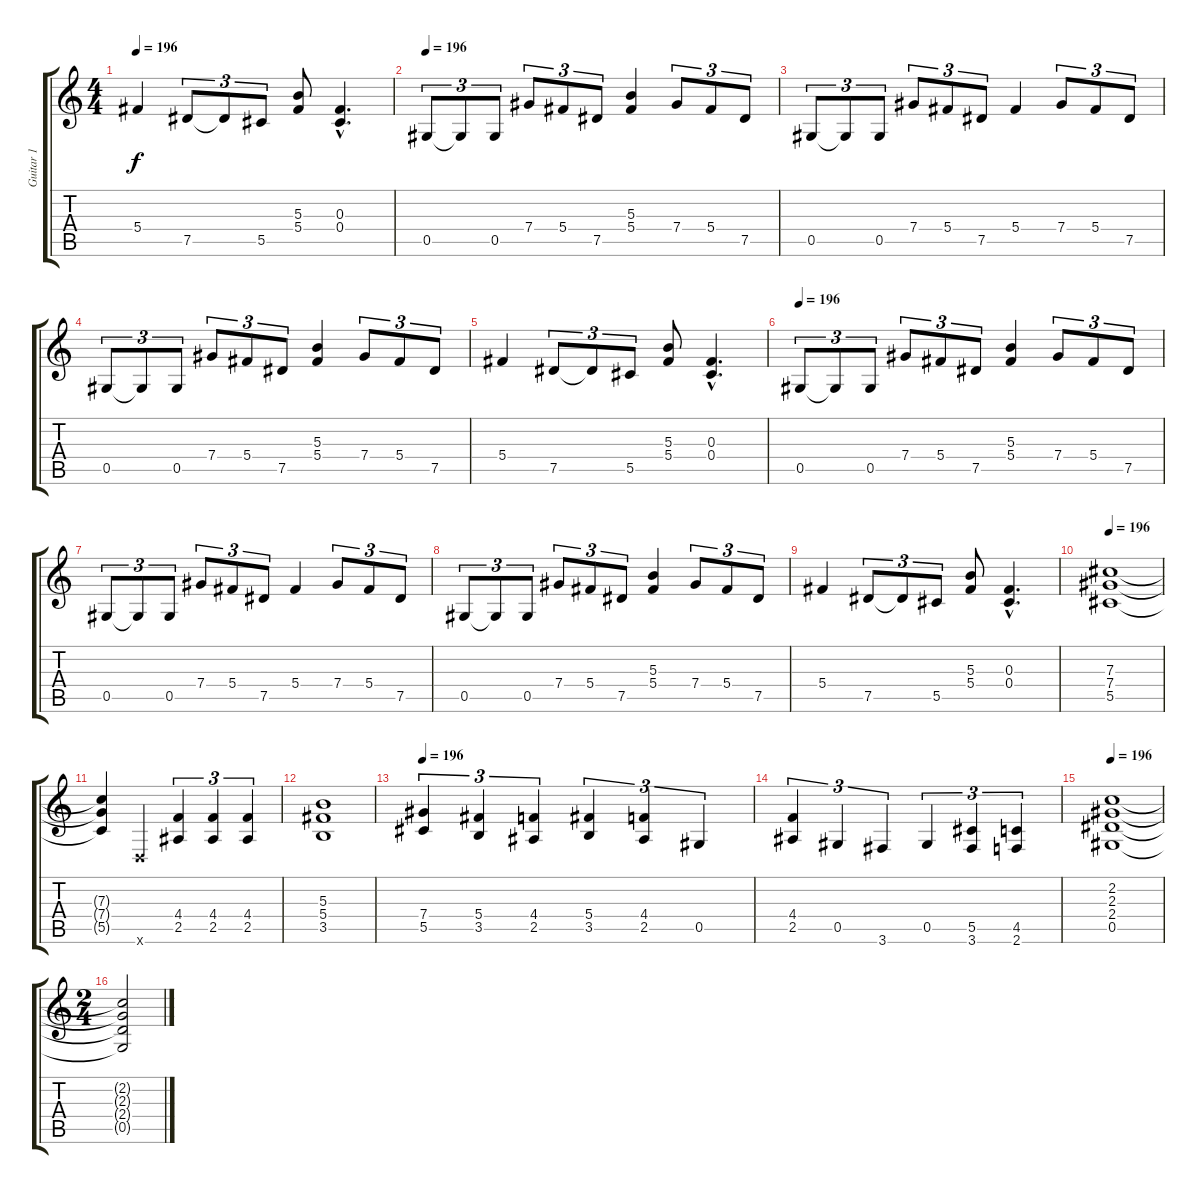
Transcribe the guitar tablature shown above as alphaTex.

\track ("Guitar 1" "Guitar 1") {instrument distortionguitar}
\staff {score tabs}
\tuning (Eb4 Bb3 Gb3 Db3 Ab2 Eb2) {hide}
\ts (4 4)
\tempo 196
\clef g2
\ks c
5.4.4{dy f} 7.5.8{tu (3 2)} 7.5{t}.8{tu (3 2)} 5.5.8{tu (3 2)} (5.3 5.4).8 (0.3{hac} 0.4{hac}).4{d} |
\tempo 196
0.5.8{tu (3 2)} 0.5{t}.8{tu (3 2)} 0.5.8{tu (3 2)} 7.4.8{tu (3 2)} 5.4.8{tu (3 2)} 7.5.8{tu (3 2)} (5.3 5.4).4 7.4.8{tu (3 2)} 5.4.8{tu (3 2)} 7.5.8{tu (3 2)} |
0.5.8{tu (3 2)} 0.5{t}.8{tu (3 2)} 0.5.8{tu (3 2)} 7.4.8{tu (3 2)} 5.4.8{tu (3 2)} 7.5.8{tu (3 2)} 5.4.4 7.4.8{tu (3 2)} 5.4.8{tu (3 2)} 7.5.8{tu (3 2)} |
0.5.8{tu (3 2)} 0.5{t}.8{tu (3 2)} 0.5.8{tu (3 2)} 7.4.8{tu (3 2)} 5.4.8{tu (3 2)} 7.5.8{tu (3 2)} (5.3 5.4).4 7.4.8{tu (3 2)} 5.4.8{tu (3 2)} 7.5.8{tu (3 2)} |
5.4.4 7.5.8{tu (3 2)} 7.5{t}.8{tu (3 2)} 5.5.8{tu (3 2)} (5.3 5.4).8 (0.3{hac} 0.4{hac}).4{d} |
\tempo 196
0.5.8{tu (3 2)} 0.5{t}.8{tu (3 2)} 0.5.8{tu (3 2)} 7.4.8{tu (3 2)} 5.4.8{tu (3 2)} 7.5.8{tu (3 2)} (5.3 5.4).4 7.4.8{tu (3 2)} 5.4.8{tu (3 2)} 7.5.8{tu (3 2)} |
0.5.8{tu (3 2)} 0.5{t}.8{tu (3 2)} 0.5.8{tu (3 2)} 7.4.8{tu (3 2)} 5.4.8{tu (3 2)} 7.5.8{tu (3 2)} 5.4.4 7.4.8{tu (3 2)} 5.4.8{tu (3 2)} 7.5.8{tu (3 2)} |
0.5.8{tu (3 2)} 0.5{t}.8{tu (3 2)} 0.5.8{tu (3 2)} 7.4.8{tu (3 2)} 5.4.8{tu (3 2)} 7.5.8{tu (3 2)} (5.3 5.4).4 7.4.8{tu (3 2)} 5.4.8{tu (3 2)} 7.5.8{tu (3 2)} |
5.4.4 7.5.8{tu (3 2)} 7.5{t}.8{tu (3 2)} 5.5.8{tu (3 2)} (5.3 5.4).8 (0.3{hac} 0.4{hac}).4{d} |
\tempo 196
(7.3 7.4 5.5).1 |
(7.3{t} 7.4{t} 5.5{t}).4 -1.6{x}.4 (4.4 2.5).4{tu (3 2)} (4.4 2.5).4{tu (3 2)} (4.4 2.5).4{tu (3 2)} |
(5.3 5.4 3.5).1 |
\tempo 196
(7.4 5.5).4{tu (3 2)} (5.4 3.5).4{tu (3 2)} (4.4 2.5).4{tu (3 2)} (5.4 3.5).4{tu (3 2)} (4.4 2.5).4{tu (3 2)} 0.5.4{tu (3 2)} |
(4.4 2.5).4{tu (3 2)} 0.5.4{tu (3 2)} 3.6.4{tu (3 2)} 0.5.4{tu (3 2)} (5.5 3.6).4{tu (3 2)} (4.5 2.6).4{tu (3 2)} |
\tempo 196
(2.2 2.3 2.4 0.5).1 |
\ts (2 4)
(2.2{t} 2.3{t} 2.4{t} 0.5{t}).2
